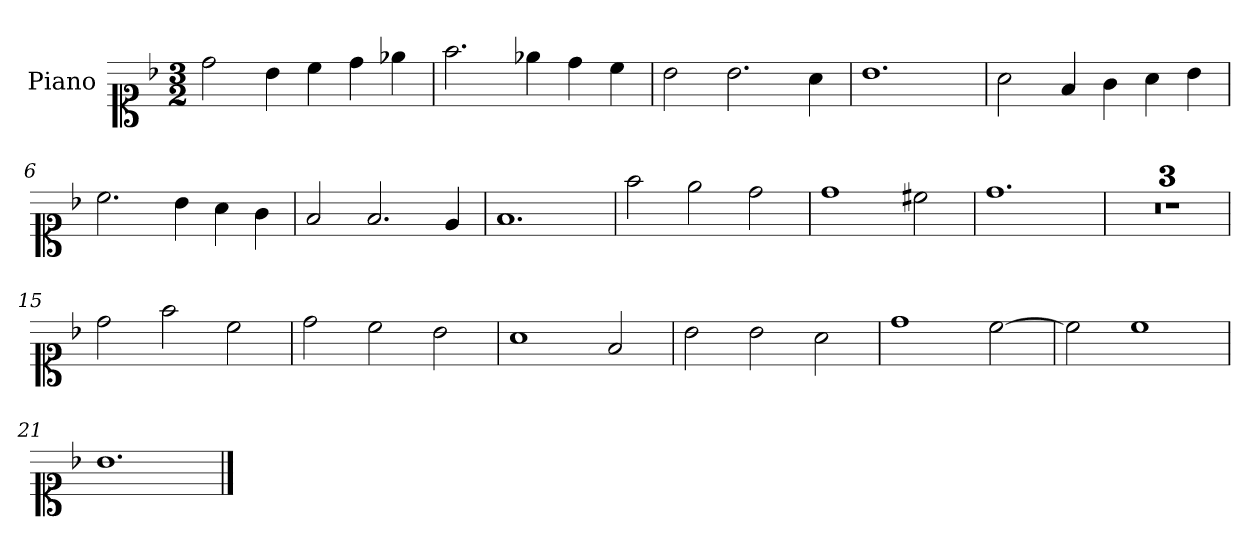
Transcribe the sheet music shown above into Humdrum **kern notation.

**kern
*part1
*staff1
*I"Piano
*I'Pno.
*clefC1
*k[b-]
*M3/2
=1
2dd\
4b-\
4cc\
4dd\
4ee-X\
=2
2.ff\
4ee-X\
4dd\
4cc\
=3
2b-\
2.b-\
4a\
=4
1.b-
=5
2a\
4f/
4g\
4a\
4b-\
=6
2.cc\
4b-\
4a\
4g\
=7
2f/
2.f/
4e/
=8
1.f
=9
2ff\
2ee\
2dd\
!!LO:LB:g=z
=10
1dd
2cc#X\
=11
1.dd
=12
1.r
=13
1.r
=14
1.r
=15
2dd\
2ff\
2cc\
=16
2dd\
2cc\
2b-\
=17
1a
2f/
=18
2b-\
2b-\
2a\
=19
1dd
[2cc\
=20
2cc\]
1cc
=21
1.b-
==
*-
